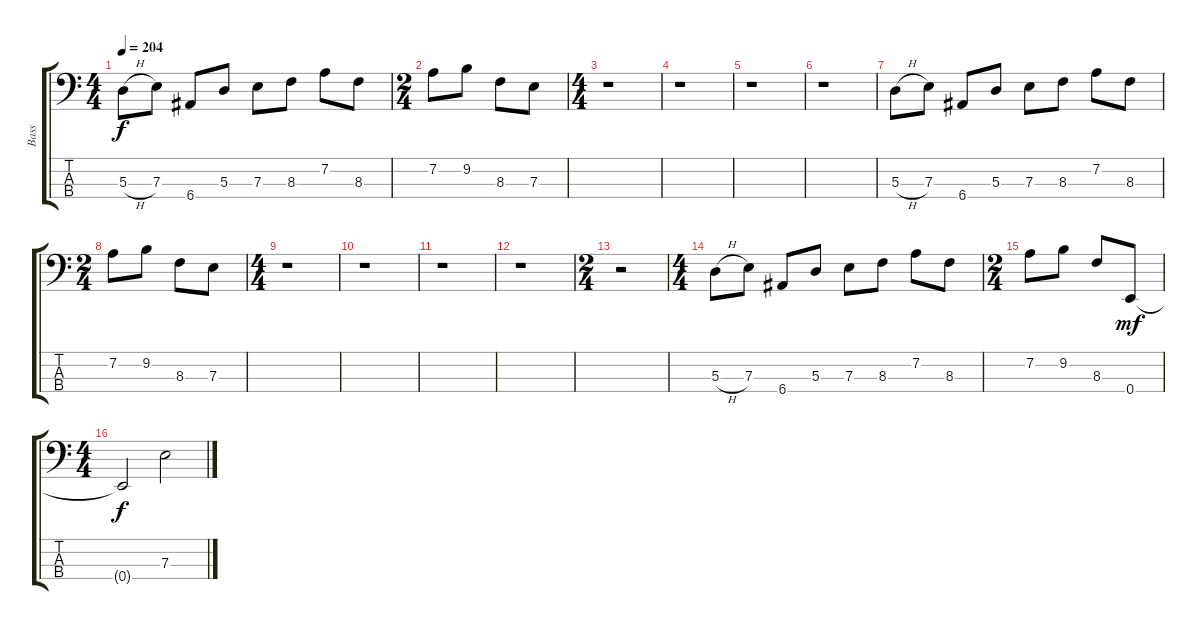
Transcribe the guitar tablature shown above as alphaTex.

\track ("Bass" "Bass") {instrument electricbassfinger}
\staff {score tabs}
\tuning (G2 D2 A1 E1) {hide}
\ts (4 4)
\tempo 204
\clef f4
\ks c
5.3{h}.8{dy f instrument electricbassfinger} 7.3.8 6.4.8 5.3.8 7.3.8 8.3.8 7.2.8 8.3.8 |
\ts (2 4)
7.2.8 9.2.8 8.3.8 7.3.8 |
\ts (4 4)
r.1 |
r.1 |
r.1 |
r.1 |
5.3{h}.8 7.3.8 6.4.8 5.3.8 7.3.8 8.3.8 7.2.8 8.3.8 |
\ts (2 4)
7.2.8 9.2.8 8.3.8 7.3.8 |
\ts (4 4)
r.1 |
r.1 |
r.1 |
r.1 |
\ts (2 4)
r.2 |
\ts (4 4)
5.3{h}.8 7.3.8 6.4.8 5.3.8 7.3.8 8.3.8 7.2.8 8.3.8 |
\ts (2 4)
7.2.8 9.2.8 8.3.8 0.4.8{dy mf} |
\ts (4 4)
0.4{t}.2{dy f} 7.3.2
